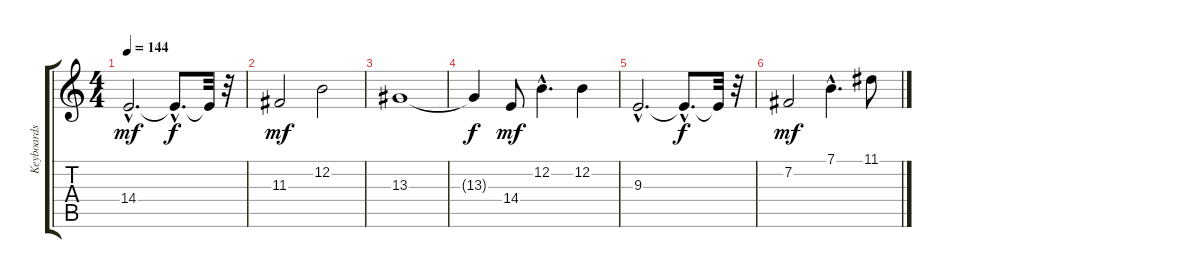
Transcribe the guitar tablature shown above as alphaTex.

\track ("Keyboards" "Keyboards") {instrument percussiveorgan}
\staff {score tabs}
\tuning (E4 B3 G3 D3 A2 E2) {hide}
\ts (4 4)
\tempo 144
\clef g2
\ks c
14.4{hac}.2{d dy mf} 14.4{hac t}.8{d dy f} 14.4{t}.32 r.32 |
11.3.2{dy mf} 12.2.2 |
13.3.1 |
13.3{t}.4{dy f} 14.4.8{dy mf} 12.2{hac}.4{d} 12.2.4 |
9.3{hac}.2{d} 9.3{hac t}.8{d dy f} 9.3{t}.32 r.32 |
7.2.2{dy mf} 7.1{hac}.4{d} 11.1.8
